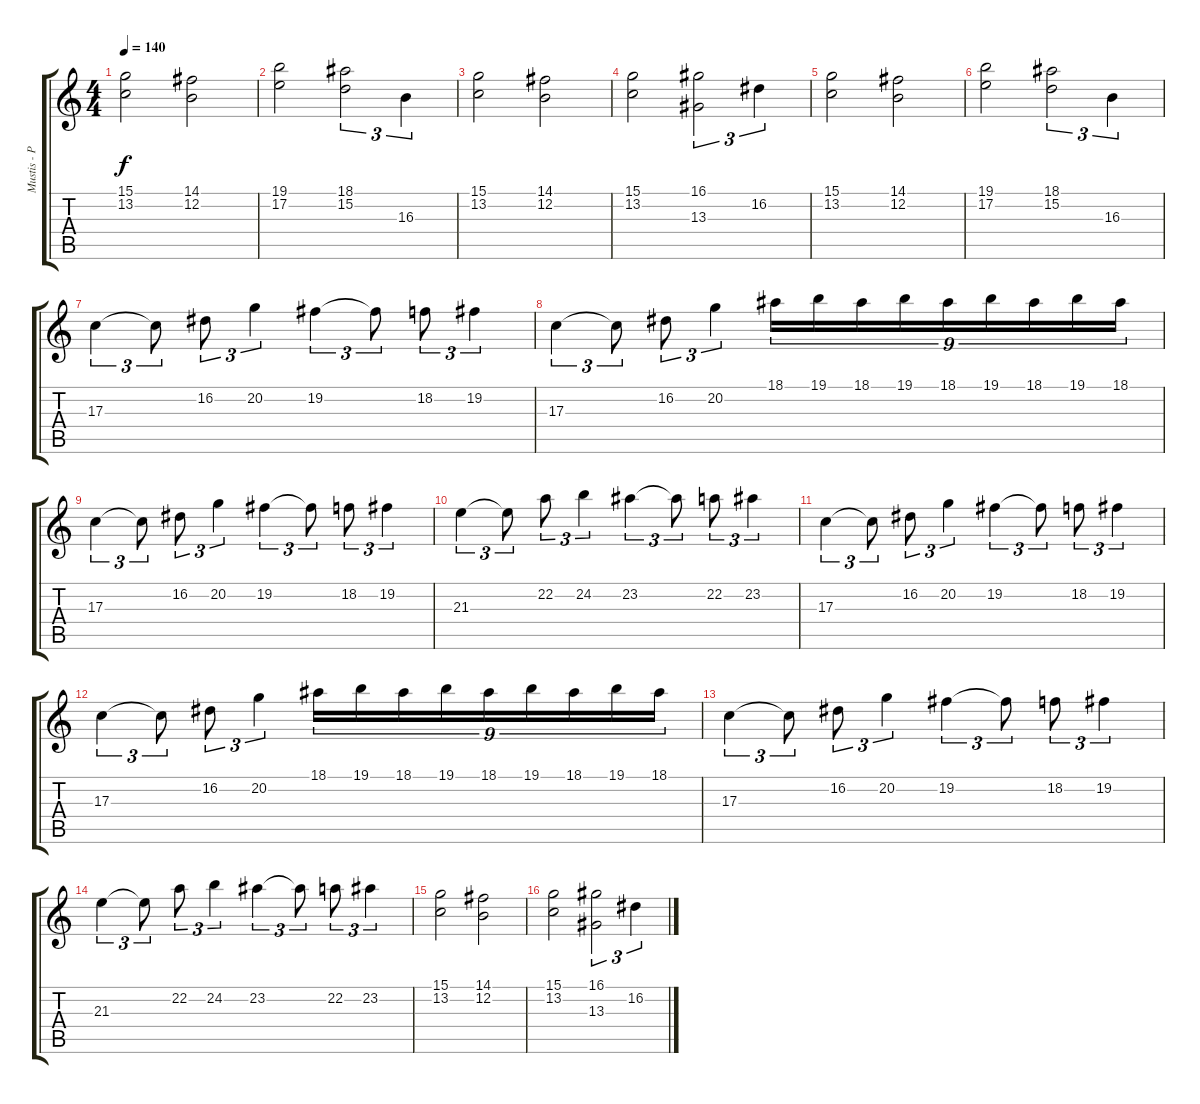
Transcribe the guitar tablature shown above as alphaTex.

\track ("Mustis - Pads" "Mustis - P") {instrument fx3crystal}
\staff {score tabs}
\tuning (E4 B3 G3 D3 A2 E2) {hide}
\ts (4 4)
\tempo 140
\clef g2
\ks c
(15.1 13.2).2{dy f} (14.1 12.2).2 |
(19.1 17.2).2 (18.1 15.2).2{tu (3 2)} 16.3.4{tu (3 2)} |
(15.1 13.2).2 (14.1 12.2).2 |
(15.1 13.2).2 (16.1 13.3).2{tu (3 2)} 16.2.4{tu (3 2)} |
(15.1 13.2).2 (14.1 12.2).2 |
(19.1 17.2).2 (18.1 15.2).2{tu (3 2)} 16.3.4{tu (3 2)} |
17.3.4{tu (3 2)} 17.3{t}.8{tu (3 2)} 16.2.8{tu (3 2)} 20.2.4{tu (3 2)} 19.2.4{tu (3 2)} 19.2{t}.8{tu (3 2)} 18.2.8{tu (3 2)} 19.2.4{tu (3 2)} |
17.3.4{tu (3 2)} 17.3{t}.8{tu (3 2)} 16.2.8{tu (3 2)} 20.2.4{tu (3 2)} 18.1.16{tu (9 8)} 19.1.16{tu (9 8)} 18.1.16{tu (9 8)} 19.1.16{tu (9 8)} 18.1.16{tu (9 8)} 19.1.16{tu (9 8)} 18.1.16{tu (9 8)} 19.1.16{tu (9 8)} 18.1.16{tu (9 8)} |
17.3.4{tu (3 2)} 17.3{t}.8{tu (3 2)} 16.2.8{tu (3 2)} 20.2.4{tu (3 2)} 19.2.4{tu (3 2)} 19.2{t}.8{tu (3 2)} 18.2.8{tu (3 2)} 19.2.4{tu (3 2)} |
21.3.4{tu (3 2)} 21.3{t}.8{tu (3 2)} 22.2.8{tu (3 2)} 24.2.4{tu (3 2)} 23.2.4{tu (3 2)} 23.2{t}.8{tu (3 2)} 22.2.8{tu (3 2)} 23.2.4{tu (3 2)} |
17.3.4{tu (3 2)} 17.3{t}.8{tu (3 2)} 16.2.8{tu (3 2)} 20.2.4{tu (3 2)} 19.2.4{tu (3 2)} 19.2{t}.8{tu (3 2)} 18.2.8{tu (3 2)} 19.2.4{tu (3 2)} |
17.3.4{tu (3 2)} 17.3{t}.8{tu (3 2)} 16.2.8{tu (3 2)} 20.2.4{tu (3 2)} 18.1.16{tu (9 8)} 19.1.16{tu (9 8)} 18.1.16{tu (9 8)} 19.1.16{tu (9 8)} 18.1.16{tu (9 8)} 19.1.16{tu (9 8)} 18.1.16{tu (9 8)} 19.1.16{tu (9 8)} 18.1.16{tu (9 8)} |
17.3.4{tu (3 2)} 17.3{t}.8{tu (3 2)} 16.2.8{tu (3 2)} 20.2.4{tu (3 2)} 19.2.4{tu (3 2)} 19.2{t}.8{tu (3 2)} 18.2.8{tu (3 2)} 19.2.4{tu (3 2)} |
21.3.4{tu (3 2)} 21.3{t}.8{tu (3 2)} 22.2.8{tu (3 2)} 24.2.4{tu (3 2)} 23.2.4{tu (3 2)} 23.2{t}.8{tu (3 2)} 22.2.8{tu (3 2)} 23.2.4{tu (3 2)} |
(15.1 13.2).2 (14.1 12.2).2 |
(15.1 13.2).2 (16.1 13.3).2{tu (3 2)} 16.2.4{tu (3 2)}
